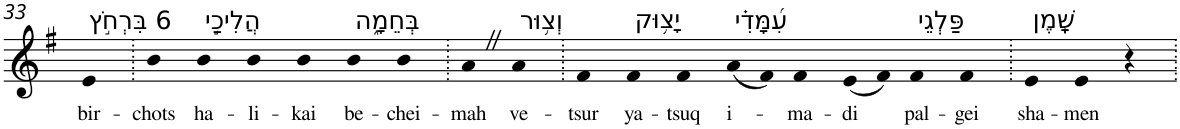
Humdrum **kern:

**kern	**text
*part1	*part1
*staff1	*staff1
*I"Piano	*
*I'Pno	*
!!LO:PB:g=z
*clefG2	*
*k[f#]	*
*G:	*
=33	=33
!LO:TX:a:t=6 בִּרְחֹ֣ץ	!
!	!LO:LY:b
4e	bir-
=34.	=34.
!	!LO:LY:b
4b	-chots
!LO:TX:a:t=הֲלִיכַ֣י	!
!	!LO:LY:b
4b	ha-
!	!LO:LY:b
4b	-li-
!	!LO:LY:b
4b	-kai
!LO:TX:a:t=בְּחֵמָ֑ה	!
!	!LO:LY:b
4b	be-
!	!LO:LY:b
4b	-chei-
=35.	=35.
!	!LO:LY:b
4aZ	-mah
!LO:TX:a:t=וְצ֥וּר	!
!	!LO:LY:b
4a	ve-
=36.	=36.
!	!LO:LY:b
4f#	-tsur
!LO:TX:a:t=יָצ֥וּק	!
!	!LO:LY:b
4f#	ya-
!	!LO:LY:b
4f#	-tsuq
!LO:TX:a:t=עִ֝מָּדִ֗י	!
!	!LO:LY:b
(8a	i-
8f#)	.
!	!LO:LY:b
4f#	-ma-
!	!LO:LY:b
(8e	-di
8f#)	.
!LO:TX:a:t=פַּלְגֵי	!
!	!LO:LY:b
4f#	pal-
!	!LO:LY:b
4f#	-gei
=37.	=37.
!LO:TX:a:t=שָֽׁמֶן	!
!	!LO:LY:b
4e	sha-
!	!LO:LY:b
4e	-men
4r	.
=.	=.
*-	*-
